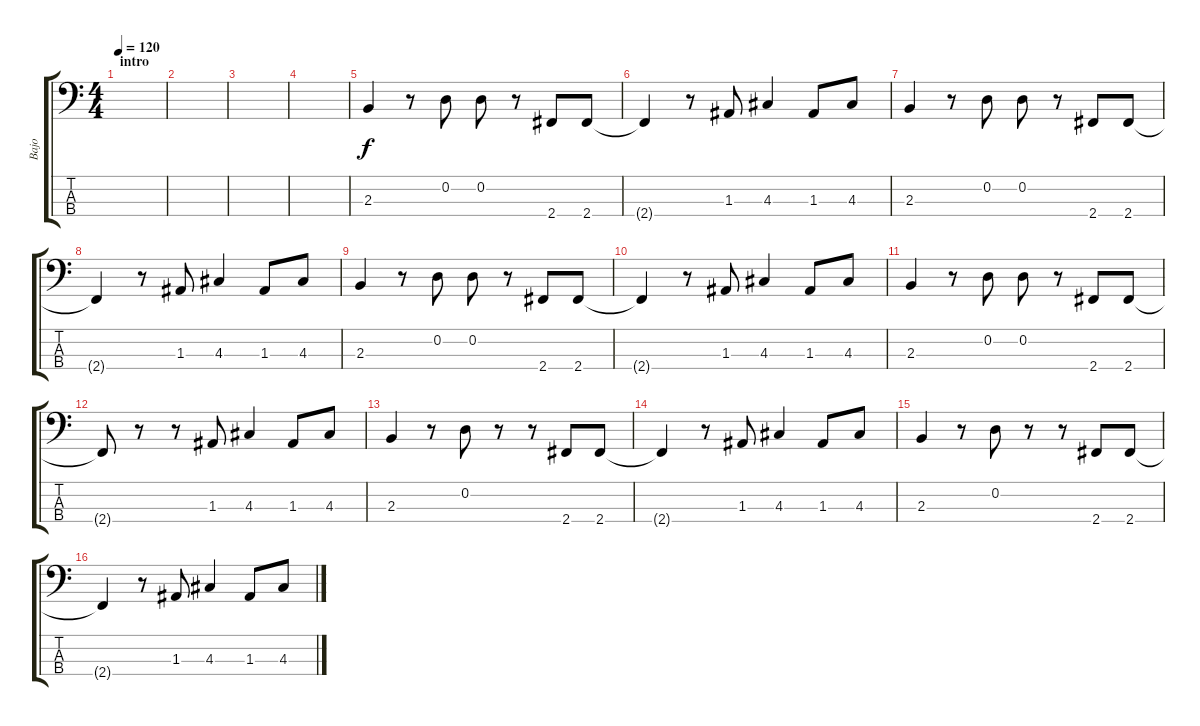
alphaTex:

\track ("Bajo" "Bajo") {instrument electricbassfinger}
\staff {score tabs}
\tuning (G2 D2 A1 E1) {hide}
\ts (4 4)
\section ("" "intro")
\tempo 120
\clef f4
\ks c
|
|
|
|
2.3.4 r.8 0.2.8 0.2.8 r.8 2.4.8 2.4.8 |
2.4{t}.4 r.8 1.3.8 4.3.4 1.3.8 4.3.8 |
2.3.4 r.8 0.2.8 0.2.8 r.8 2.4.8 2.4.8 |
2.4{t}.4 r.8 1.3.8 4.3.4 1.3.8 4.3.8 |
2.3.4 r.8 0.2.8 0.2.8 r.8 2.4.8 2.4.8 |
2.4{t}.4 r.8 1.3.8 4.3.4 1.3.8 4.3.8 |
2.3.4 r.8 0.2.8 0.2.8 r.8 2.4.8 2.4.8 |
2.4{t}.8 r.8 r.8 1.3.8 4.3.4 1.3.8 4.3.8 |
2.3.4 r.8 0.2.8 r.8 r.8 2.4.8 2.4.8 |
2.4{t}.4 r.8 1.3.8 4.3.4 1.3.8 4.3.8 |
2.3.4 r.8 0.2.8 r.8 r.8 2.4.8 2.4.8 |
2.4{t}.4 r.8 1.3.8 4.3.4 1.3.8 4.3.8
